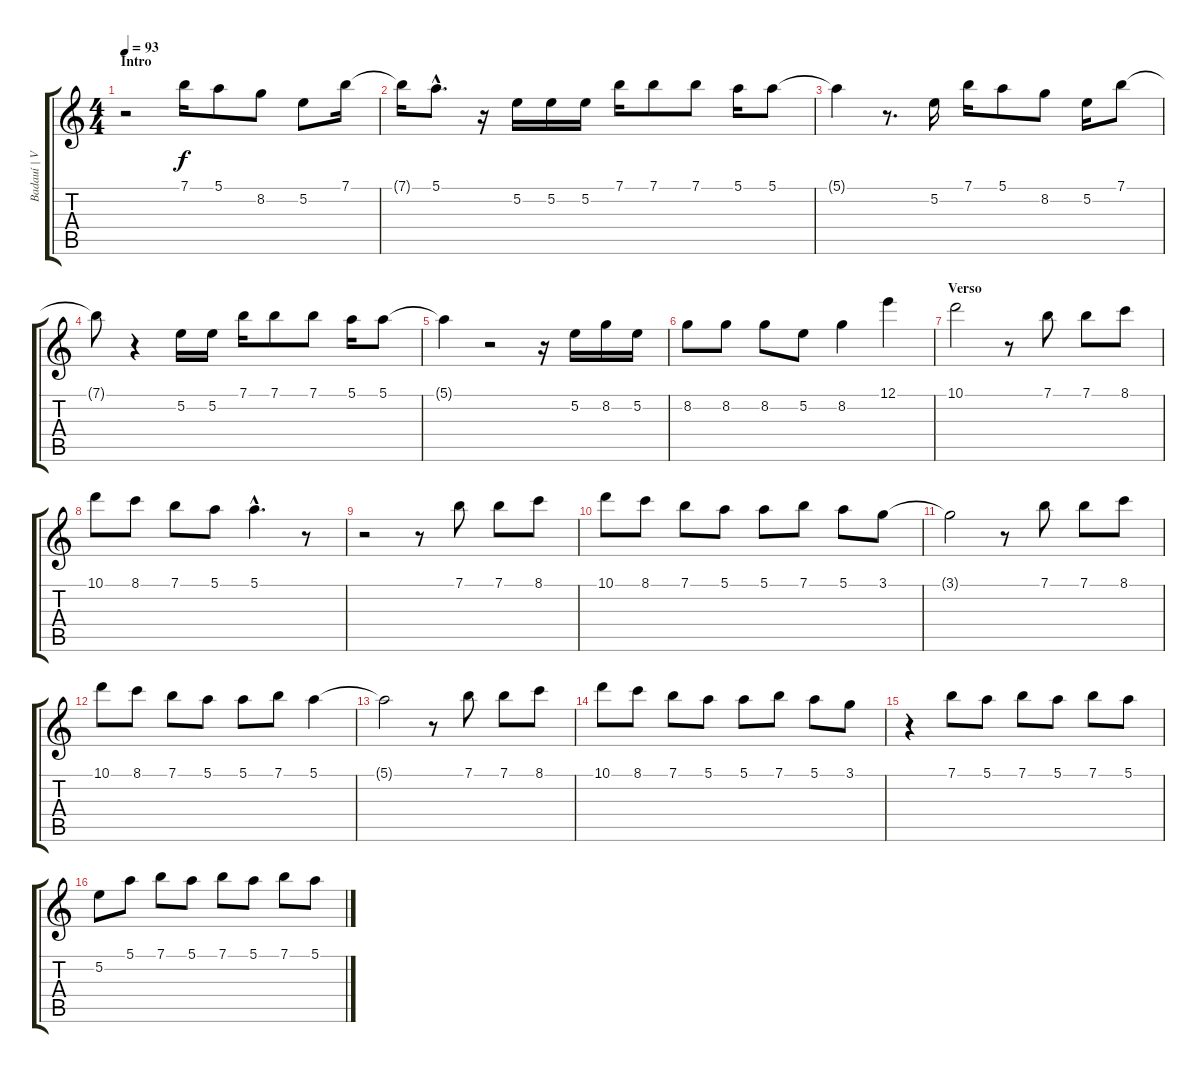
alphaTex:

\track ("Badauí | Vocal" "Badauí | V") {instrument overdrivenguitar}
\staff {score tabs}
\tuning (E4 B3 G3 D3 A2 E2) {hide}
\ts (4 4)
\section ("" "Intro")
\tempo 93
\clef g2
\ks c
r.2{dy f instrument overdrivenguitar} 7.1.16 5.1.8 8.2.8 5.2.8 7.1.16 |
7.1{t}.16 5.1{hac}.8{d} r.16 5.2.16 5.2.16 5.2.16 7.1.16 7.1.8 7.1.8 5.1.16 5.1.8 |
5.1{t}.4 r.8{d} 5.2.16 7.1.16 5.1.8 8.2.8 5.2.16 7.1.8 |
7.1{t}.8 r.4 5.2.16 5.2.16 7.1.16 7.1.8 7.1.8 5.1.16 5.1.8 |
5.1{t}.4 r.2 r.16 5.2.16 8.2.16 5.2.16 |
8.2.8 8.2.8 8.2.8 5.2.8 8.2.4 12.1.4 |
\section ("" "Verso")
10.1.2 r.8 7.1.8 7.1.8 8.1.8 |
10.1.8 8.1.8 7.1.8 5.1.8 5.1{hac}.4{d} r.8 |
r.2 r.8 7.1.8 7.1.8 8.1.8 |
10.1.8 8.1.8 7.1.8 5.1.8 5.1.8 7.1.8 5.1.8 3.1.8 |
3.1{t}.2 r.8 7.1.8 7.1.8 8.1.8 |
10.1.8 8.1.8 7.1.8 5.1.8 5.1.8 7.1.8 5.1.4 |
5.1{t}.2 r.8 7.1.8 7.1.8 8.1.8 |
10.1.8 8.1.8 7.1.8 5.1.8 5.1.8 7.1.8 5.1.8 3.1.8 |
r.4 7.1.8 5.1.8 7.1.8 5.1.8 7.1.8 5.1.8 |
5.2.8 5.1.8 7.1.8 5.1.8 7.1.8 5.1.8 7.1.8 5.1.8
